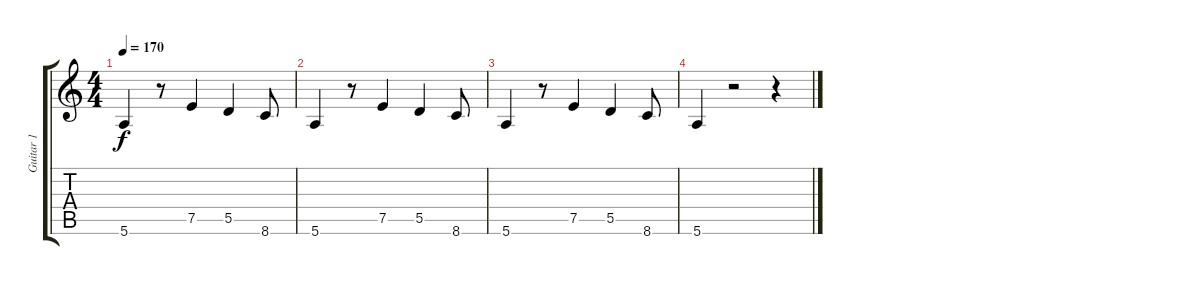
\track ("Guitar 1" "Guitar 1") {instrument overdrivenguitar}
\staff {score tabs}
\tuning (E4 B3 G3 D3 A2 E2) {hide}
\ts (4 4)
\tempo 170
\clef g2
\ks c
5.6.4{dy f} r.8 7.5.4 5.5.4 8.6.8 |
5.6.4 r.8 7.5.4 5.5.4 8.6.8 |
5.6.4 r.8 7.5.4 5.5.4 8.6.8 |
5.6.4 r.2 r.4
